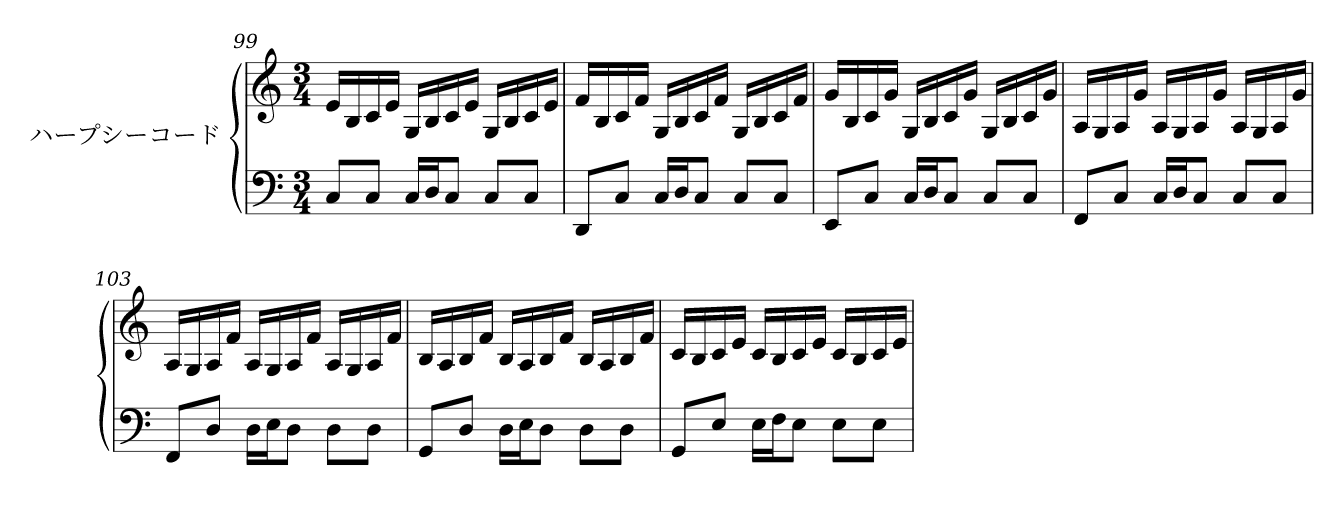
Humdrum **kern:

**kern	**kern
*part1	*part1
*staff2	*staff1
*I"ハープシーコード	*
!!LO:LB:g=z
*clefF4	*clefG2
*k[]	*k[]
*M3/4	*M3/4
=99	=99
8C/L	16e/LL
.	16B/
8C/J	16c/
.	16e/JJ
16C/LL	16G/LL
16D/J	16B/
8C/J	16c/
.	16e/JJ
8C/L	16G/LL
.	16B/
8C/J	16c/
.	16e/JJ
=100	=100
8DD/L	16f/LL
.	16B/
8C/J	16c/
.	16f/JJ
16C/LL	16G/LL
16D/J	16B/
8C/J	16c/
.	16f/JJ
8C/L	16G/LL
.	16B/
8C/J	16c/
.	16f/JJ
=101	=101
8EE/L	16g/LL
.	16B/
8C/J	16c/
.	16g/JJ
16C/LL	16G/LL
16D/J	16B/
8C/J	16c/
.	16g/JJ
8C/L	16G/LL
.	16B/
8C/J	16c/
.	16g/JJ
!!LO:LB:g=z
=102	=102
8FF/L	16A/LL
.	16G/
8C/J	16A/
.	16g/JJ
16C/LL	16A/LL
16D/J	16G/
8C/J	16A/
.	16g/JJ
8C/L	16A/LL
.	16G/
8C/J	16A/
.	16g/JJ
=103	=103
8FF/L	16A/LL
.	16G/
8D/J	16A/
.	16f/JJ
16D\LL	16A/LL
16E\J	16G/
8D\J	16A/
.	16f/JJ
8D\L	16A/LL
.	16G/
8D\J	16A/
.	16f/JJ
=104	=104
8GG/L	16B/LL
.	16A/
8D/J	16B/
.	16f/JJ
16D\LL	16B/LL
16E\J	16A/
8D\J	16B/
.	16f/JJ
8D\L	16B/LL
.	16A/
8D\J	16B/
.	16f/JJ
!!LO:LB:g=z
=105	=105
8GG/L	16c/LL
.	16B/
8E/J	16c/
.	16e/JJ
16E\LL	16c/LL
16F\J	16B/
8E\J	16c/
.	16e/JJ
8E\L	16c/LL
.	16B/
8E\J	16c/
.	16e/JJ
=	=
*-	*-
